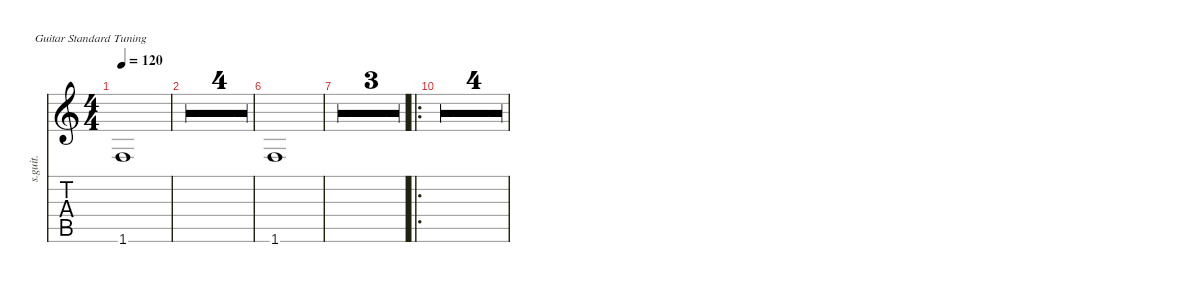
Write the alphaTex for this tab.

\defaultSystemsLayout 4
\hideDynamics
\bracketExtendMode nobrackets
\multiBarRest
\track ("Steel Guitar" "s.guit.") {multiBarRest instrument acousticguitarsteel}
\staff {score tabs}
\tuning (E4 B3 G3 D3 A2 E2)
\ts (4 4)
\tempo 120
\clef g2
\ks c
1.6.1{dy mf instrument acousticguitarsteel beam Up} |
r.1{beam Down} |
|
r.1{beam Down} |
|
1.6.1{beam Up} |
|
|
|
\ro
|
|
|
\rc 2
